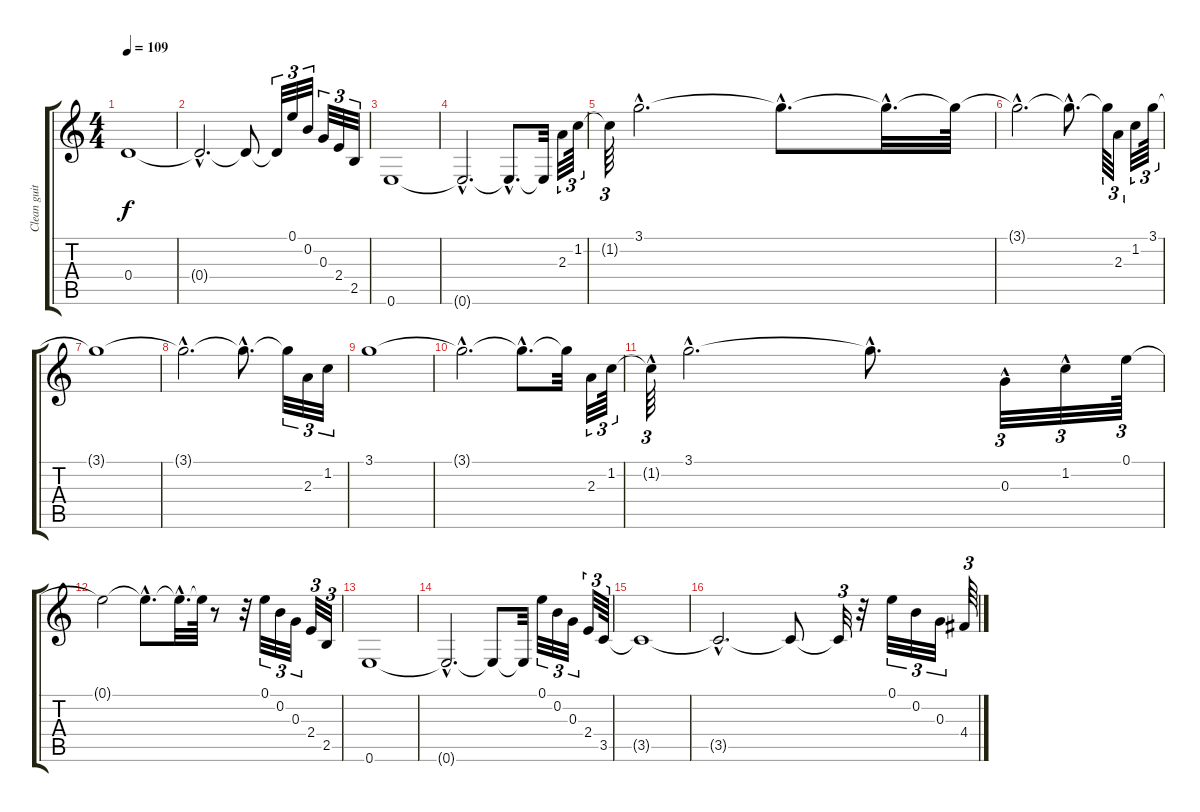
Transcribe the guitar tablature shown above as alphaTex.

\track ("Clean guitar 2" "Clean guit") {instrument electricguitarclean}
\staff {score tabs}
\tuning (E4 B3 G3 D3 A2 E2) {hide}
\ts (4 4)
\tempo 109
\clef g2
\ks c
0.4{t}.1{dy f} |
0.4{hac t}.2{d} 0.4{t}.8 0.4{t}.32{tu (3 2)} 0.1.32{tu (3 2)} 0.2.32{tu (3 2)} 0.3.32{tu (3 2)} 2.4.32{tu (3 2)} 2.5.32{tu (3 2)} |
0.6.1 |
0.6{hac t}.2{d} 0.6{hac t}.8{d} 0.6{t}.32 2.3.32{tu (3 2)} 1.2.64{tu (3 2)} |
1.2{t}.64{tu (3 2)} 3.1{hac}.2{d} 3.1{hac t}.8{d} 3.1{hac t}.32{d} 3.1{t}.64 |
3.1{hac t}.2{d} 3.1{hac t}.8{d} 3.1{t}.64{tu (3 2)} 2.3.32{tu (3 2)} 1.2.32{tu (3 2)} 3.1.64{tu (3 2)} |
3.1{t}.1 |
3.1{hac t}.2{d} 3.1{hac t}.8{d} 3.1{t}.32{tu (3 2)} 2.3.32{tu (3 2)} 1.2.32{tu (3 2)} |
3.1.1 |
3.1{hac t}.2{d} 3.1{hac t}.8{d} 3.1{t}.32 2.3.32{tu (3 2)} 1.2.64{tu (3 2)} |
1.2{hac t}.64{tu (3 2)} 3.1{hac}.2{d} 3.1{hac t}.8{d} 0.3{hac}.32{tu (3 2)} 1.2{hac}.32{tu (3 2)} 0.1.64{tu (3 2)} |
0.1{t}.2 0.1{hac t}.8{d} 0.1{hac t}.32{d} 0.1{t}.64 r.8 r.32 0.1.32{tu (3 2)} 0.2.32{tu (3 2)} 0.3.32{tu (3 2)} 2.4.32{tu (3 2)} 2.5.32{tu (3 2)} |
0.6.1 |
0.6{hac t}.2{d} 0.6{t}.8 0.6{t}.32 0.1.32{tu (3 2)} 0.2.32{tu (3 2)} 0.3.32{tu (3 2)} 2.4.32{tu (3 2)} 3.5.64{tu (3 2)} |
3.5{t}.1 |
3.5{hac t}.2{d} 3.5{t}.8 3.5{t}.32{tu (3 2)} r.32 0.1.32{tu (3 2)} 0.2.32{tu (3 2)} 0.3.32{tu (3 2)} 4.4.64{tu (3 2)}
